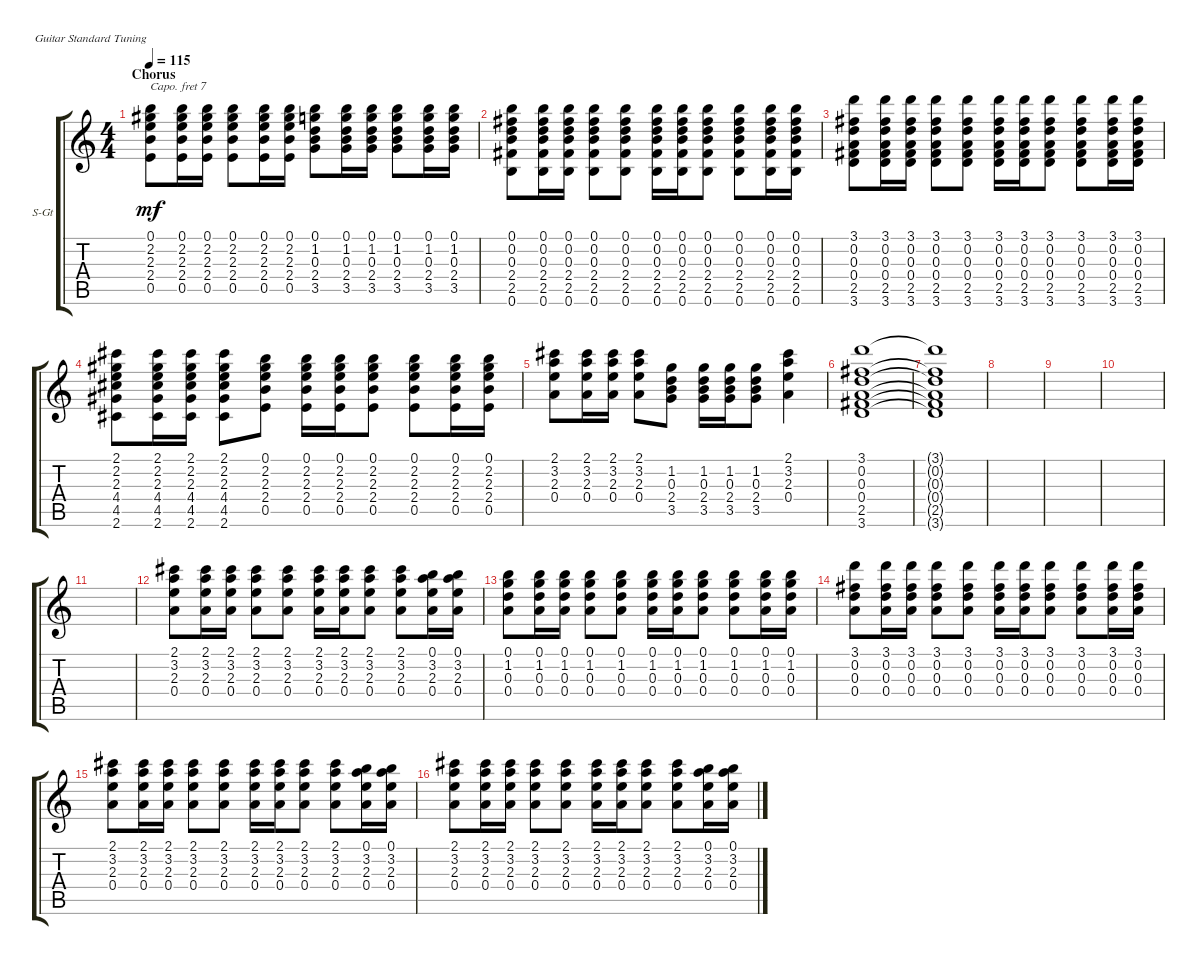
\defaultSystemsLayout 4
\bracketExtendMode groupsimilarinstruments
\firstSystemTrackNameOrientation horizontal
\otherSystemsTrackNameOrientation horizontal
\track ("Steel Guitar" "S-Gt") {instrument acousticguitarsteel}
\staff {score tabs}
\capo 7
\tuning (E4 B3 G3 D3 A2 E2)
\ts (4 4)
\section ("" "Chorus")
\tempo 115
\clef g2
\ks c
(0.5 2.4 2.3 2.2 0.1).8{dy mf} (0.5 2.4 2.3 2.2 0.1).16 (0.5 2.4 2.3 2.2 0.1).16 (0.5 2.4 2.3 2.2 0.1).8 (0.5 2.4 2.3 2.2 0.1).16 (0.5 2.4 2.3 2.2 0.1).16 (1.2 0.3 2.4 3.5 0.1).8 (3.5 2.4 0.3 1.2 0.1).16 (3.5 2.4 0.3 1.2 0.1).16 (1.2 0.3 2.4 3.5 0.1).8 (3.5 2.4 0.3 1.2 0.1).16 (3.5 2.4 0.3 1.2 0.1).16 |
(0.6 2.5 2.4 0.1 0.2 0.3).8 (0.6 2.5 2.4 0.1 0.2 0.3).16 (0.6 2.5 2.4 0.1 0.2 0.3).16 (0.6 2.5 2.4 0.1 0.2 0.3).8 (0.6 2.5 2.4 0.1 0.2 0.3).8 (0.6 2.5 2.4 0.1 0.2 0.3).16 (0.6 2.5 2.4 0.1 0.2 0.3).16 (0.6 2.5 2.4 0.1 0.2 0.3).8 (0.6 2.5 2.4 0.1 0.2 0.3).8 (0.6 2.5 2.4 0.1 0.2 0.3).16 (0.6 2.5 2.4 0.1 0.2 0.3).16 |
(3.6 2.5 0.4 0.3 0.2 3.1).8 (3.6 2.5 0.4 0.3 0.2 3.1).16 (3.6 2.5 0.4 0.3 0.2 3.1).16 (3.6 2.5 0.4 0.3 0.2 3.1).8 (3.6 2.5 0.4 0.3 0.2 3.1).8 (3.6 2.5 0.4 0.3 0.2 3.1).16 (3.6 2.5 0.4 0.3 0.2 3.1).16 (3.6 2.5 0.4 0.3 0.2 3.1).8 (3.6 2.5 0.4 0.3 0.2 3.1).8 (3.6 2.5 0.4 0.3 0.2 3.1).16 (3.6 2.5 0.4 0.3 0.2 3.1).16 |
(2.6 4.5 4.4 2.3 2.2 2.1).8 (2.6 4.5 4.4 2.3 2.2 2.1).16 (2.6 4.5 4.4 2.3 2.2 2.1).16 (2.6 4.5 4.4 2.3 2.2 2.1).8 (0.5 2.4 2.3 2.2 0.1).8 (0.5 2.4 2.3 2.2 0.1).16 (0.5 2.4 2.3 2.2 0.1).16 (0.5 2.4 2.3 2.2 0.1).8 (0.5 2.4 2.3 2.2 0.1).8 (0.5 2.4 2.3 2.2 0.1).16 (0.5 2.4 2.3 2.2 0.1).16 |
(2.1 3.2 2.3 0.4).8 (2.1 3.2 2.3 0.4).16 (2.1 3.2 2.3 0.4).16 (0.4 2.3 3.2 2.1).8 (3.5 2.4 0.3 1.2).8 (1.2 0.3 2.4 3.5).16 (1.2 0.3 2.4 3.5).16 (1.2 0.3 2.4 3.5).8 (2.1 3.2 2.3 0.4).4 |
(2.5 0.4 0.3 0.2 3.1 3.6).1 |
(3.6{t} 2.5{t} 0.4{t} 0.3{t} 0.2{t} 3.1{t}).1 |
|
|
|
|
(2.1 3.2 2.3 0.4).8 (0.4 2.3 3.2 2.1).16 (0.4 2.1 3.2 2.3).16 (0.4 2.1 3.2 2.3).8 (0.4 2.3 3.2 2.1).8 (2.1 3.2 2.3 0.4).16 (2.1 3.2 2.3 0.4).16 (2.1 3.2 2.3 0.4).8 (0.4 2.3 3.2 2.1).8 (0.1 3.2 2.3 0.4).16 (3.2 2.3 0.1 0.4).16 |
(1.2 0.1 0.3 0.4).8 (1.2 0.1 0.3 0.4).16 (1.2 0.1 0.3 0.4).16 (1.2 0.1 0.3 0.4).8 (1.2 0.1 0.3 0.4).8 (1.2 0.1 0.3 0.4).16 (1.2 0.1 0.3 0.4).16 (1.2 0.1 0.3 0.4).8 (1.2 0.1 0.3 0.4).8 (1.2 0.1 0.3 0.4).16 (1.2 0.1 0.3 0.4).16 |
(3.1 0.2 0.3 0.4).8 (3.1 0.2 0.3 0.4).16 (3.1 0.2 0.3 0.4).16 (3.1 0.2 0.3 0.4).8 (3.1 0.2 0.3 0.4).8 (3.1 0.2 0.3 0.4).16 (3.1 0.2 0.3 0.4).16 (3.1 0.2 0.3 0.4).8 (3.1 0.2 0.3 0.4).8 (3.1 0.2 0.3 0.4).16 (3.1 0.2 0.3 0.4).16 |
(2.1 3.2 2.3 0.4).8 (0.4 2.3 3.2 2.1).16 (0.4 2.1 3.2 2.3).16 (0.4 2.1 3.2 2.3).8 (0.4 2.3 3.2 2.1).8 (2.1 3.2 2.3 0.4).16 (2.1 3.2 2.3 0.4).16 (2.1 3.2 2.3 0.4).8 (0.4 2.3 3.2 2.1).8 (0.1 3.2 2.3 0.4).16 (3.2 2.3 0.1 0.4).16 |
(2.1 3.2 2.3 0.4).8 (0.4 2.3 3.2 2.1).16 (0.4 2.1 3.2 2.3).16 (0.4 2.1 3.2 2.3).8 (0.4 2.3 3.2 2.1).8 (2.1 3.2 2.3 0.4).16 (2.1 3.2 2.3 0.4).16 (2.1 3.2 2.3 0.4).8 (0.4 2.3 3.2 2.1).8 (0.1 3.2 2.3 0.4).16 (3.2 2.3 0.1 0.4).16
